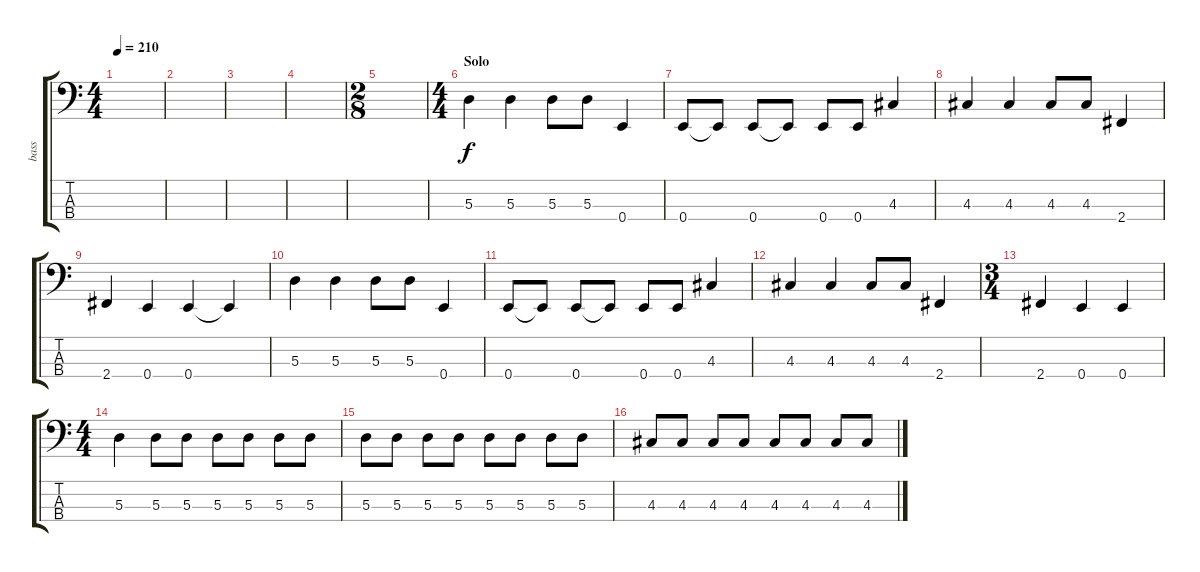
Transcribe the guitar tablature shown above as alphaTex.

\track ("bass" "bass") {instrument electricbassfinger}
\staff {score tabs}
\tuning (G2 D2 A1 E1) {hide}
\ts (4 4)
\tempo 210
\clef f4
\ks c
|
|
|
|
\ts (2 8)
|
\ts (4 4)
\section ("" "Solo")
5.3.4 5.3.4 5.3.8 5.3.8 0.4.4 |
0.4.8 0.4{t}.8 0.4.8 0.4{t}.8 0.4.8 0.4.8 4.3.4 |
4.3.4 4.3.4 4.3.8 4.3.8 2.4.4 |
2.4.4 0.4.4 0.4.4 0.4{t}.4 |
5.3.4 5.3.4 5.3.8 5.3.8 0.4.4 |
0.4.8 0.4{t}.8 0.4.8 0.4{t}.8 0.4.8 0.4.8 4.3.4 |
4.3.4 4.3.4 4.3.8 4.3.8 2.4.4 |
\ts (3 4)
2.4.4 0.4.4 0.4.4 |
\ts (4 4)
5.3.4 5.3.8 5.3.8 5.3.8 5.3.8 5.3.8 5.3.8 |
5.3.8 5.3.8 5.3.8 5.3.8 5.3.8 5.3.8 5.3.8 5.3.8 |
4.3.8 4.3.8 4.3.8 4.3.8 4.3.8 4.3.8 4.3.8 4.3.8
